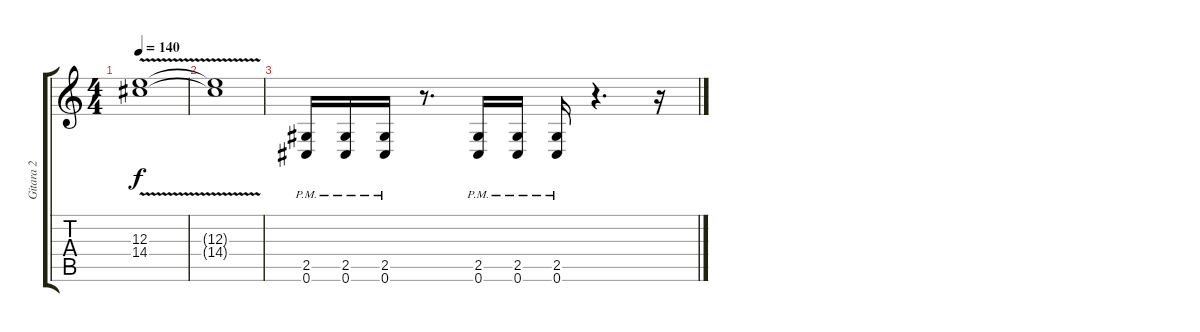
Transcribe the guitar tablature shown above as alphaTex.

\track ("Gitara 2" "Gitara 2") {instrument distortionguitar}
\staff {score tabs}
\tuning (Db4 Ab3 E3 B2 Gb2 Db2) {hide}
\ts (4 4)
\tempo 140
\clef g2
\ks c
(12.3{v} 14.4{v}).1{dy f} |
(12.3{t} 14.4{t}).1 |
(2.5{pm} 0.6{pm}).16 (2.5{pm} 0.6{pm}).16 (2.5{pm} 0.6{pm}).16 r.8{d} (2.5{pm} 0.6{pm}).16 (2.5{pm} 0.6{pm}).16 (2.5{pm} 0.6{pm}).16 r.4{d} r.16
